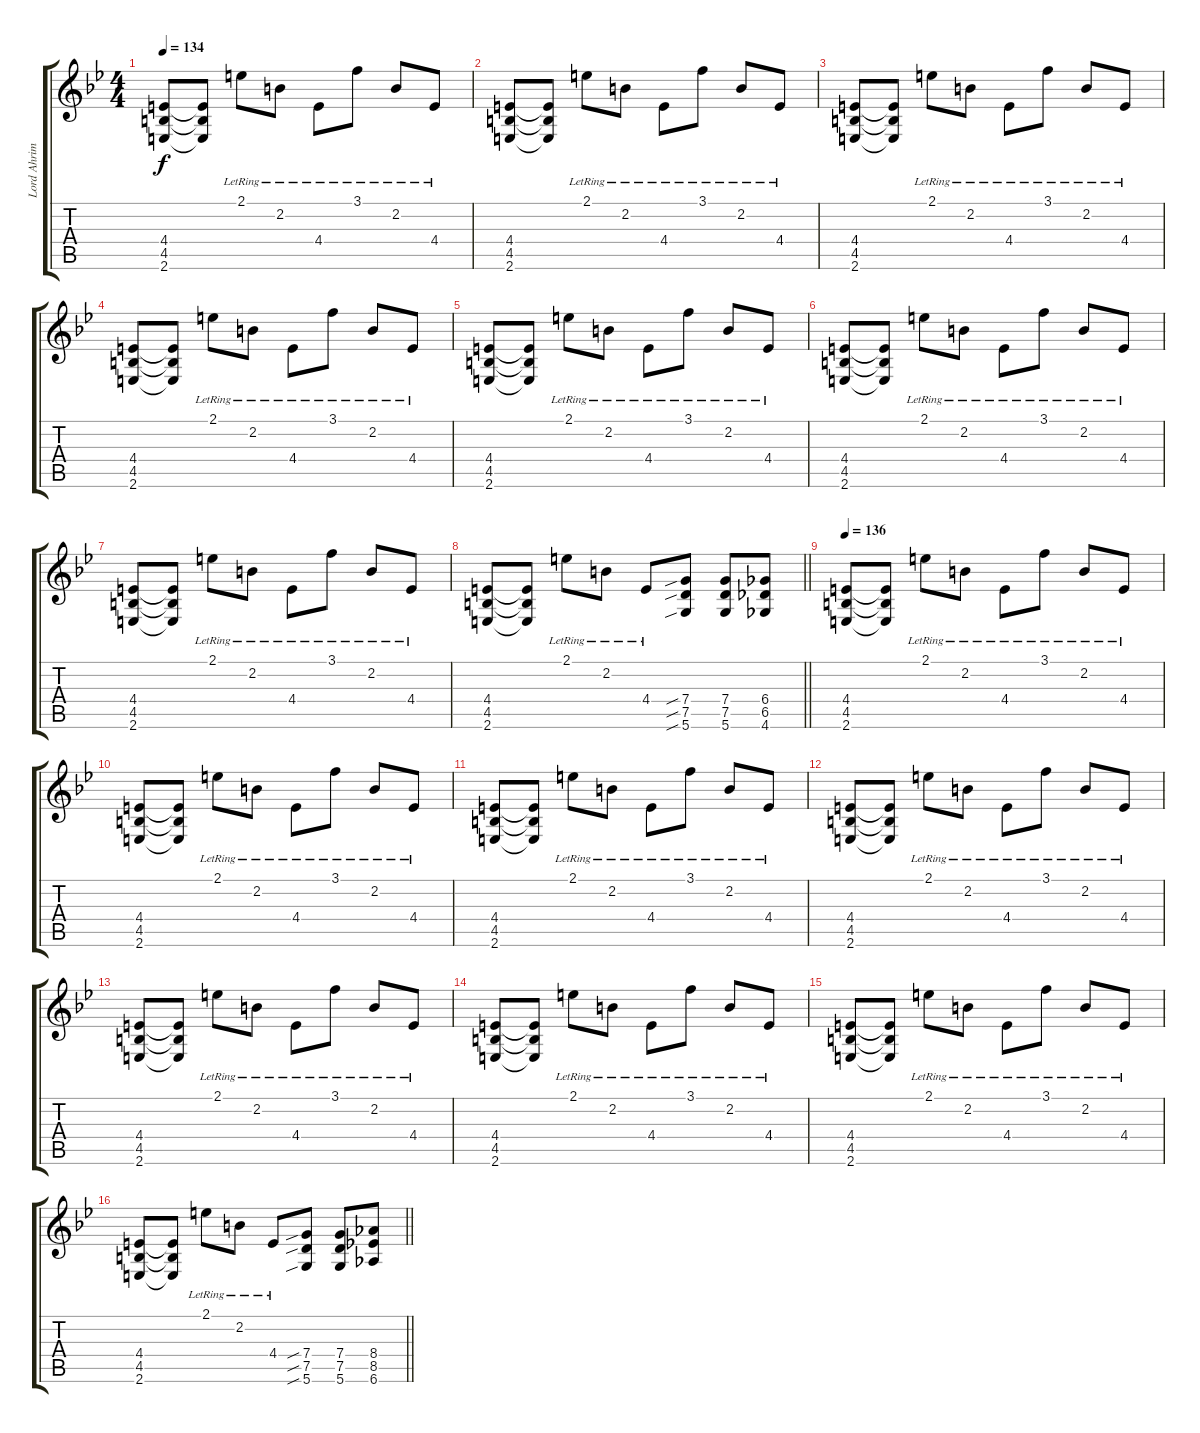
\track ("Lord Ahriman" "Lord Ahrim") {instrument distortionguitar}
\staff {score tabs}
\tuning (D4 A3 F3 C3 G2 D2) {hide}
\ts (4 4)
\tempo 134
\clef g2
\ks bb
(4.4 4.5 2.6).8{dy f instrument distortionguitar} (4.4{t} 4.5{t} 2.6{t}).8 2.1{lr}.8 2.2{lr}.8 4.4{lr}.8 3.1{lr}.8 2.2{lr}.8 4.4{lr}.8 |
(4.4 4.5 2.6).8 (4.4{t} 4.5{t} 2.6{t}).8 2.1{lr}.8 2.2{lr}.8 4.4{lr}.8 3.1{lr}.8 2.2{lr}.8 4.4{lr}.8 |
(4.4 4.5 2.6).8 (4.4{t} 4.5{t} 2.6{t}).8 2.1{lr}.8 2.2{lr}.8 4.4{lr}.8 3.1{lr}.8 2.2{lr}.8 4.4{lr}.8 |
(4.4 4.5 2.6).8 (4.4{t} 4.5{t} 2.6{t}).8 2.1{lr}.8 2.2{lr}.8 4.4{lr}.8 3.1{lr}.8 2.2{lr}.8 4.4{lr}.8 |
(4.4 4.5 2.6).8 (4.4{t} 4.5{t} 2.6{t}).8 2.1{lr}.8 2.2{lr}.8 4.4{lr}.8 3.1{lr}.8 2.2{lr}.8 4.4{lr}.8 |
(4.4 4.5 2.6).8 (4.4{t} 4.5{t} 2.6{t}).8 2.1{lr}.8 2.2{lr}.8 4.4{lr}.8 3.1{lr}.8 2.2{lr}.8 4.4{lr}.8 |
(4.4 4.5 2.6).8 (4.4{t} 4.5{t} 2.6{t}).8 2.1{lr}.8 2.2{lr}.8 4.4{lr}.8 3.1{lr}.8 2.2{lr}.8 4.4{lr}.8 |
\barLineRight lightlight
(4.4 4.5 2.6).8 (4.4{t} 4.5{t} 2.6{t}).8 2.1{lr}.8 2.2{lr}.8 4.4{lr}.8 (7.4{sib} 7.5{sib} 5.6{sib}).8 (7.4 7.5 5.6).8 (6.4 6.5 4.6).8 |
\tempo 136
(4.4 4.5 2.6).8 (4.4{t} 4.5{t} 2.6{t}).8 2.1{lr}.8 2.2{lr}.8 4.4{lr}.8 3.1{lr}.8 2.2{lr}.8 4.4{lr}.8 |
(4.4 4.5 2.6).8 (4.4{t} 4.5{t} 2.6{t}).8 2.1{lr}.8 2.2{lr}.8 4.4{lr}.8 3.1{lr}.8 2.2{lr}.8 4.4{lr}.8 |
(4.4 4.5 2.6).8 (4.4{t} 4.5{t} 2.6{t}).8 2.1{lr}.8 2.2{lr}.8 4.4{lr}.8 3.1{lr}.8 2.2{lr}.8 4.4{lr}.8 |
(4.4 4.5 2.6).8 (4.4{t} 4.5{t} 2.6{t}).8 2.1{lr}.8 2.2{lr}.8 4.4{lr}.8 3.1{lr}.8 2.2{lr}.8 4.4{lr}.8 |
(4.4 4.5 2.6).8 (4.4{t} 4.5{t} 2.6{t}).8 2.1{lr}.8 2.2{lr}.8 4.4{lr}.8 3.1{lr}.8 2.2{lr}.8 4.4{lr}.8 |
(4.4 4.5 2.6).8 (4.4{t} 4.5{t} 2.6{t}).8 2.1{lr}.8 2.2{lr}.8 4.4{lr}.8 3.1{lr}.8 2.2{lr}.8 4.4{lr}.8 |
(4.4 4.5 2.6).8 (4.4{t} 4.5{t} 2.6{t}).8 2.1{lr}.8 2.2{lr}.8 4.4{lr}.8 3.1{lr}.8 2.2{lr}.8 4.4{lr}.8 |
\barLineRight lightlight
(4.4 4.5 2.6).8 (4.4{t} 4.5{t} 2.6{t}).8 2.1{lr}.8 2.2{lr}.8 4.4{lr}.8 (7.4{sib} 7.5{sib} 5.6{sib}).8 (7.4 7.5 5.6).8 (8.4 8.5 6.6).8
